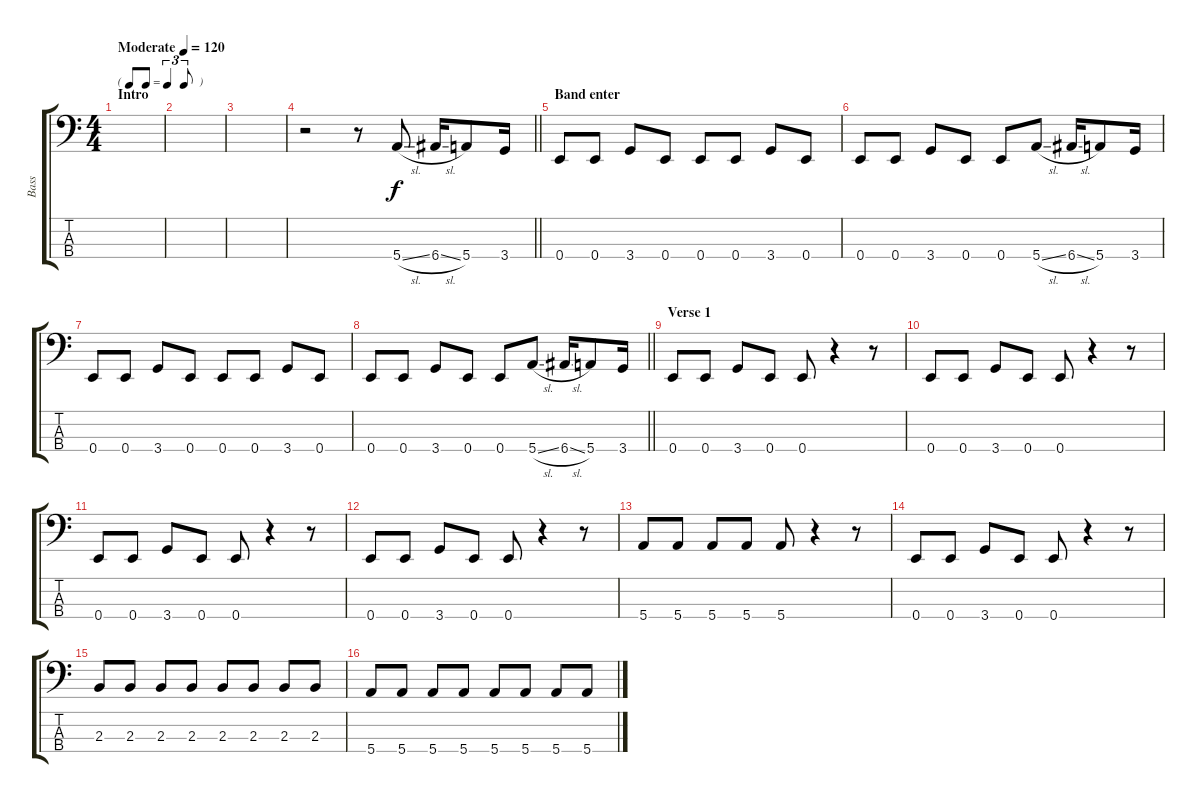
\track ("Bass" "Bass") {instrument electricbassfinger}
\staff {score tabs}
\tuning (G2 D2 A1 E1) {hide}
\ts (4 4)
\tf triplet8th
\section ("" "Intro")
\tempo (120 "Moderate")
\clef f4
\ks c
|
|
|
\barLineRight lightlight
r.2 r.8 5.4{sl}.8 6.4{sl}.16 5.4.8 3.4.16 |
\section ("" "Band enter")
0.4.8 0.4.8 3.4.8 0.4.8 0.4.8 0.4.8 3.4.8 0.4.8 |
0.4.8 0.4.8 3.4.8 0.4.8 0.4.8 5.4{sl}.8 6.4{sl}.16 5.4.8 3.4.16 |
0.4.8 0.4.8 3.4.8 0.4.8 0.4.8 0.4.8 3.4.8 0.4.8 |
\barLineRight lightlight
0.4.8 0.4.8 3.4.8 0.4.8 0.4.8 5.4{sl}.8 6.4{sl}.16 5.4.8 3.4.16 |
\section ("" "Verse 1")
0.4.8 0.4.8 3.4.8 0.4.8 0.4.8 r.4 r.8 |
0.4.8 0.4.8 3.4.8 0.4.8 0.4.8 r.4 r.8 |
0.4.8 0.4.8 3.4.8 0.4.8 0.4.8 r.4 r.8 |
0.4.8 0.4.8 3.4.8 0.4.8 0.4.8 r.4 r.8 |
5.4.8 5.4.8 5.4.8 5.4.8 5.4.8 r.4 r.8 |
0.4.8 0.4.8 3.4.8 0.4.8 0.4.8 r.4 r.8 |
2.3.8 2.3.8 2.3.8 2.3.8 2.3.8 2.3.8 2.3.8 2.3.8 |
5.4.8 5.4.8 5.4.8 5.4.8 5.4.8 5.4.8 5.4.8 5.4.8
